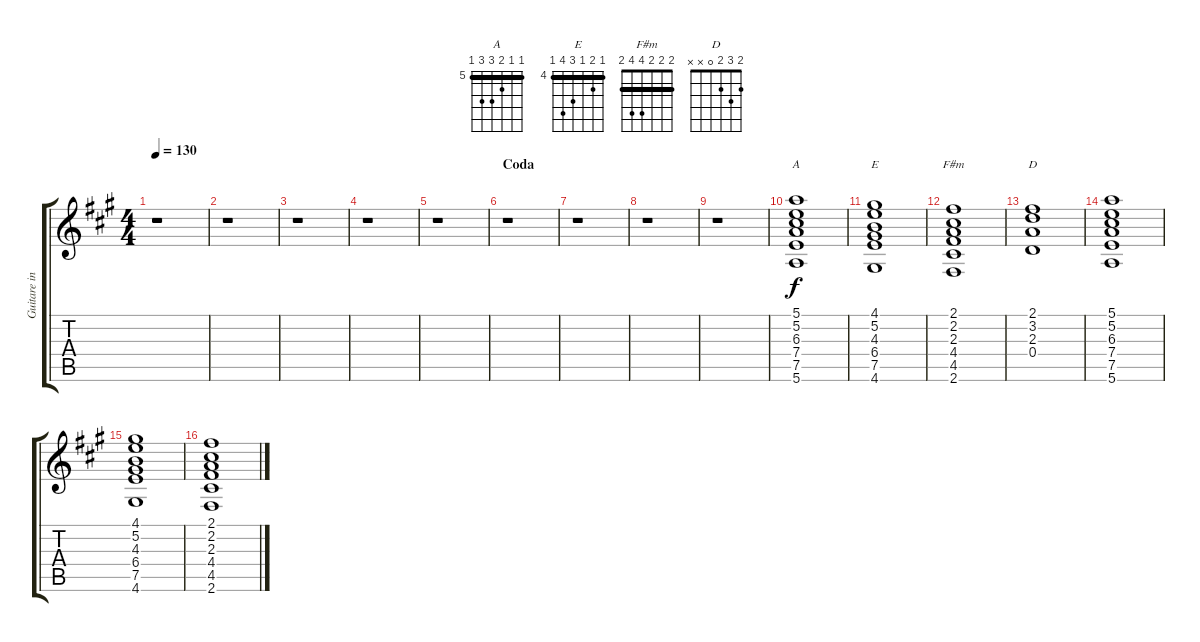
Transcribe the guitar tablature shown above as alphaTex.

\track ("Guitare intro" "Guitare in") {instrument electricguitarjazz}
\staff {score tabs}
\tuning (E4 B3 G3 D3 A2 E2) {hide}
\chord ("A" 5 5 6 7 7 5) {firstfret 5 barre 5}
\chord ("E" 4 5 4 6 7 4) {firstfret 4 barre 4}
\chord ("F#m" 2 2 2 4 4 2) {barre 2}
\chord ("D" 2 3 2 0 x x)
\ts (4 4)
\tempo 130
\clef g2
\ks a
r.1{dy f} |
r.1 |
r.1 |
r.1 |
r.1 |
\section ("" "Coda")
r.1 |
r.1 |
r.1 |
r.1 |
(5.1 5.2 6.3 7.4 7.5 5.6).1{ch "A"} |
(4.1 5.2 4.3 6.4 7.5 4.6).1{ch "E"} |
(2.1 2.2 2.3 4.4 4.5 2.6).1{ch "F#m"} |
(2.1 3.2 2.3 0.4).1{ch "D"} |
(5.1 5.2 6.3 7.4 7.5 5.6).1 |
(4.1 5.2 4.3 6.4 7.5 4.6).1 |
(2.1 2.2 2.3 4.4 4.5 2.6).1
